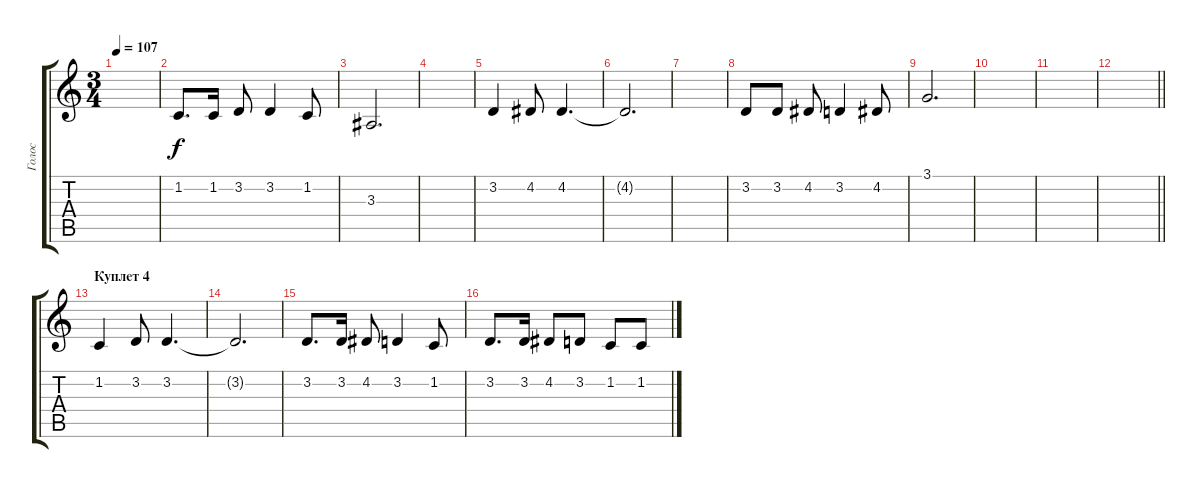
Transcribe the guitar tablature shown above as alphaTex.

\track ("Голос" "Голос") {instrument tenorsax}
\staff {score tabs}
\tuning (E4 B3 G3 D3 A2 E2) {hide}
\ts (3 4)
\tempo 107
\clef g2
\ks c
|
1.2.8{d} 1.2.16 3.2.8 3.2.4 1.2.8 |
3.3.2{d} |
|
3.2.4 4.2.8 4.2.4{d} |
4.2{t}.2{d} |
|
3.2.8 3.2.8 4.2.8 3.2.4 4.2.8 |
3.1.2{d} |
|
|
\barLineRight lightlight
|
\section ("" "Куплет 4")
1.2.4 3.2.8 3.2.4{d} |
3.2{t}.2{d} |
3.2.8{d} 3.2.16 4.2.8 3.2.4 1.2.8 |
3.2.8{d} 3.2.16 4.2.8 3.2.8 1.2.8 1.2.8
